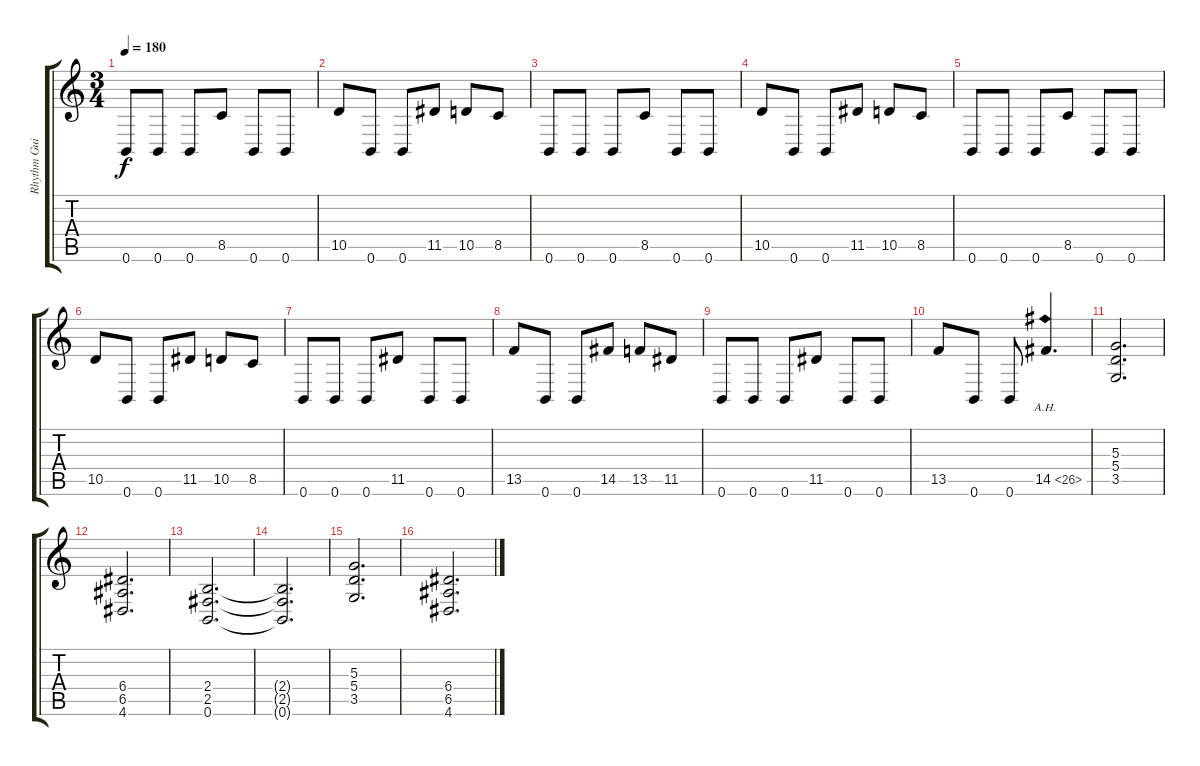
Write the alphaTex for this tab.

\track ("Rhythm Guitar 2" "Rhythm Gui") {instrument distortionguitar}
\staff {score tabs}
\tuning (B3 Gb3 D3 A2 E2 B1) {hide}
\ts (3 4)
\tempo 180
\clef g2
\ks c
0.6.8{dy f} 0.6.8 0.6.8 8.5.8 0.6.8 0.6.8 |
10.5.8 0.6.8 0.6.8 11.5.8 10.5.8 8.5.8 |
0.6.8 0.6.8 0.6.8 8.5.8 0.6.8 0.6.8 |
10.5.8 0.6.8 0.6.8 11.5.8 10.5.8 8.5.8 |
0.6.8 0.6.8 0.6.8 8.5.8 0.6.8 0.6.8 |
10.5.8 0.6.8 0.6.8 11.5.8 10.5.8 8.5.8 |
0.6.8 0.6.8 0.6.8 11.5.8 0.6.8 0.6.8 |
13.5.8 0.6.8 0.6.8 14.5.8 13.5.8 11.5.8 |
0.6.8 0.6.8 0.6.8 11.5.8 0.6.8 0.6.8 |
13.5.8 0.6.8 0.6.8 14.5{ah 12}.4{d} |
(5.3 5.4 3.5).2{d} |
(6.4 6.5 4.6).2{d} |
(2.4 2.5 0.6).2{d} |
(2.4{t} 2.5{t} 0.6{t}).2{d} |
(5.3 5.4 3.5).2{d} |
(6.4 6.5 4.6).2{d}
